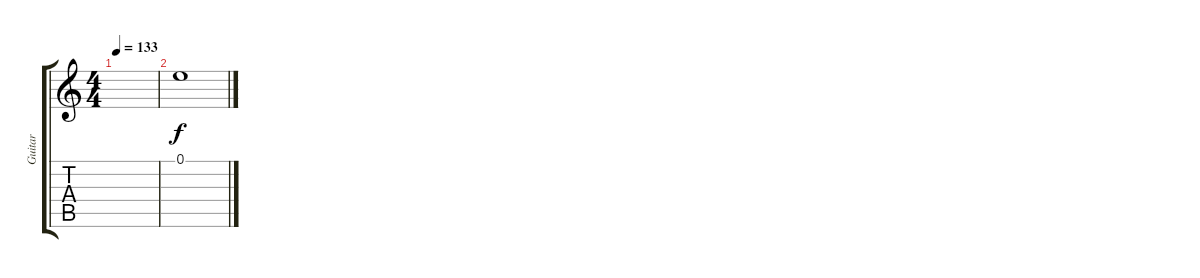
\track ("Guitar" "Guitar") {instrument distortionguitar}
\staff {score tabs}
\tuning (E4 B3 G3 D3 A2 E2) {hide}
\ts (4 4)
\tempo 133
\clef g2
\ks c
|
0.1.1
